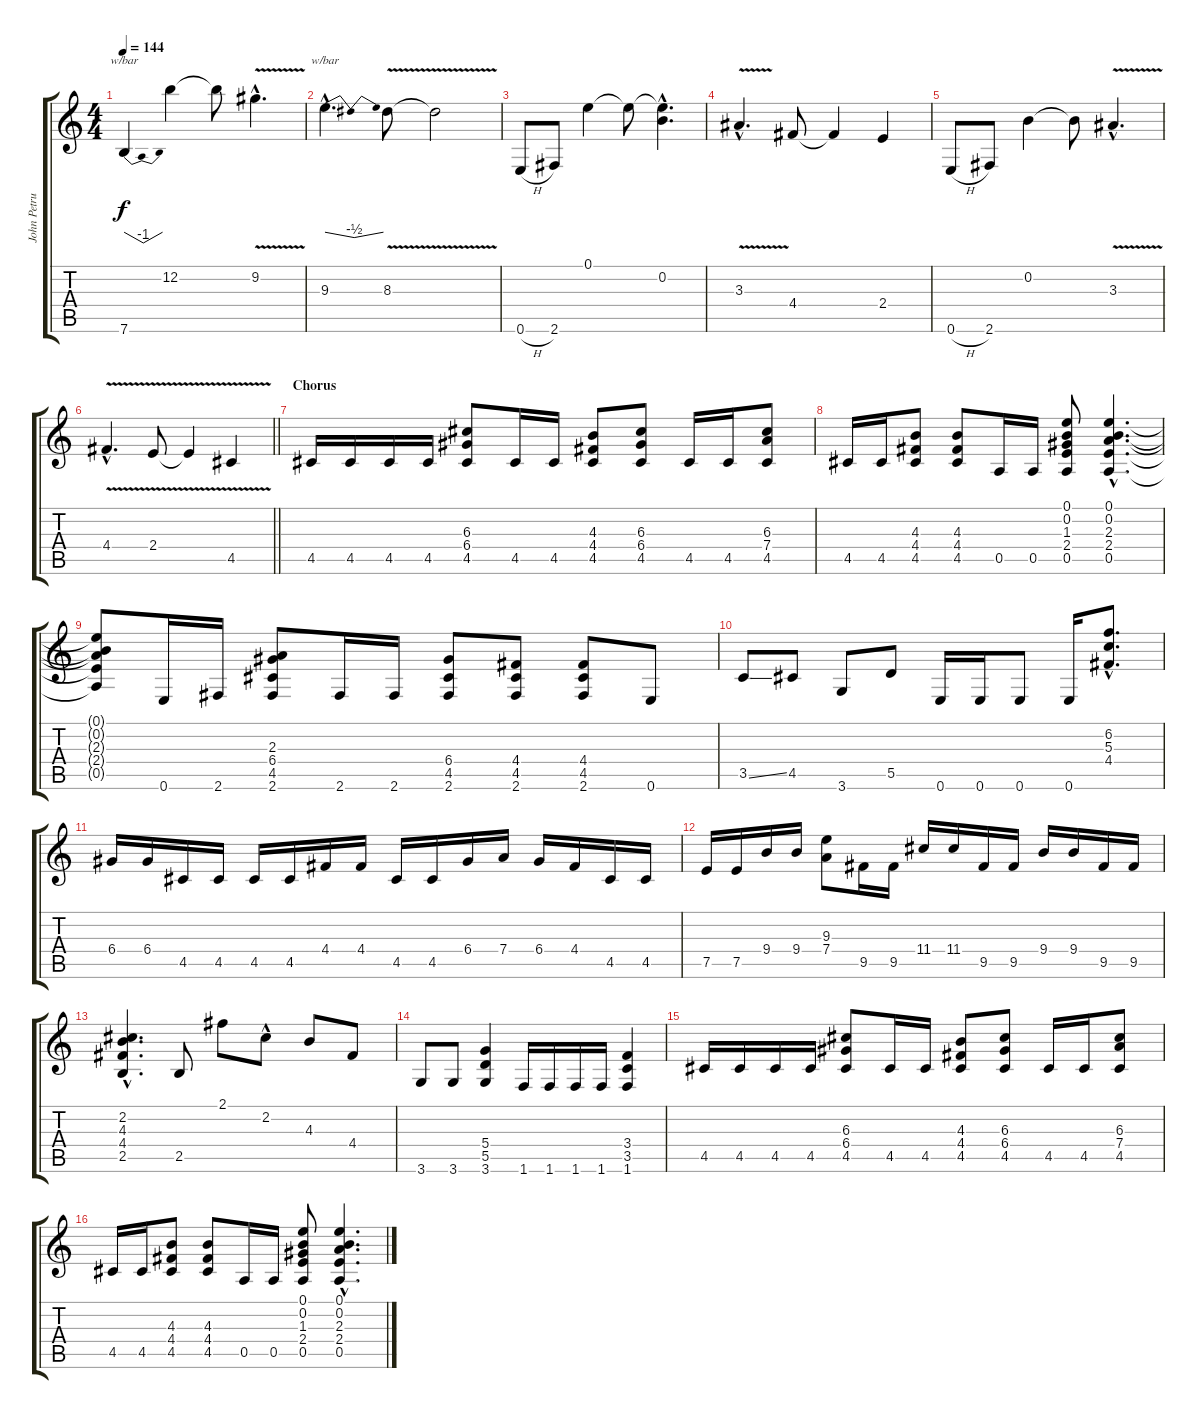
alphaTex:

\track ("John Petrucci - guitar" "John Petru") {instrument distortionguitar}
\staff {score tabs}
\tuning (E4 B3 G3 D3 A2 E2) {hide}
\ts (4 4)
\tempo 144
\clef g2
\ks c
7.6.4{tbe (dip default 0 0 30 -4 60 0) dy f} 12.2.4 12.2{t}.8 9.2{v hac}.4{d} |
9.3{hac}.4{d tbe (dip default 0 0 30 -2 60 0)} 8.3{v}.8 8.3{t}.2 |
0.6{h}.8 2.6.8 0.1.4 0.1{t}.8 (0.1{hac t} 0.2{hac}).4{d} |
3.3{v hac}.4{d} 4.4.8 4.4{t}.4 2.4.4 |
0.6{h}.8 2.6.8 0.2.4 0.2{t}.8 3.3{v hac}.4{d} |
\barLineRight lightlight
4.4{v hac}.4{d} 2.4{v}.8 2.4{t}.4 4.5{v}.4 |
\section ("" "Chorus")
4.5.16 4.5.16 4.5.16 4.5.16 (6.3 6.4 4.5).8 4.5.16 4.5.16 (4.3 4.4 4.5).8 (6.3 6.4 4.5).8 4.5.16 4.5.16 (6.3 7.4 4.5).8 |
4.5.16 4.5.16 (4.3 4.4 4.5).8 (4.3 4.4 4.5).8 0.5.16 0.5.16 (0.1 0.2 1.3 2.4 0.5).8 (0.1{hac} 0.2{hac} 2.3{hac} 2.4{hac} 0.5{hac}).4{d} |
(0.1{t} 0.2{t} 2.3{t} 2.4{t} 0.5{t}).8 0.6.16 2.6.16 (2.3 6.4 4.5 2.6).8 2.6.16 2.6.16 (6.4 4.5 2.6).8 (4.4 4.5 2.6).8 (4.4 4.5 2.6).8 0.6.8 |
3.5{ss}.8 4.5.8 3.6.8 5.5.8 0.6.16 0.6.16 0.6.8 0.6.16 (6.2{hac} 5.3{hac} 4.4{hac}).8{d} |
6.4.16 6.4.16 4.5.16 4.5.16 4.5.16 4.5.16 4.4.16 4.4.16 4.5.16 4.5.16 6.4.16 7.4.16 6.4.16 4.4.16 4.5.16 4.5.16 |
7.5.16 7.5.16 9.4.16 9.4.16 (9.3 7.4).8 9.5.16 9.5.16 11.4.16 11.4.16 9.5.16 9.5.16 9.4.16 9.4.16 9.5.16 9.5.16 |
(2.2{hac} 4.3{hac} 4.4{hac} 2.5{hac}).4{d} 2.5.8 2.1.8 2.2{hac}.8 4.3.8 4.4.8 |
3.6.8 3.6.8 (5.4 5.5 3.6).4 1.6.16 1.6.16 1.6.16 1.6.16 (3.4 3.5 1.6).4 |
4.5.16 4.5.16 4.5.16 4.5.16 (6.3 6.4 4.5).8 4.5.16 4.5.16 (4.3 4.4 4.5).8 (6.3 6.4 4.5).8 4.5.16 4.5.16 (6.3 7.4 4.5).8 |
4.5.16 4.5.16 (4.3 4.4 4.5).8 (4.3 4.4 4.5).8 0.5.16 0.5.16 (0.1 0.2 1.3 2.4 0.5).8 (0.1{hac} 0.2{hac} 2.3{hac} 2.4{hac} 0.5{hac}).4{d}
